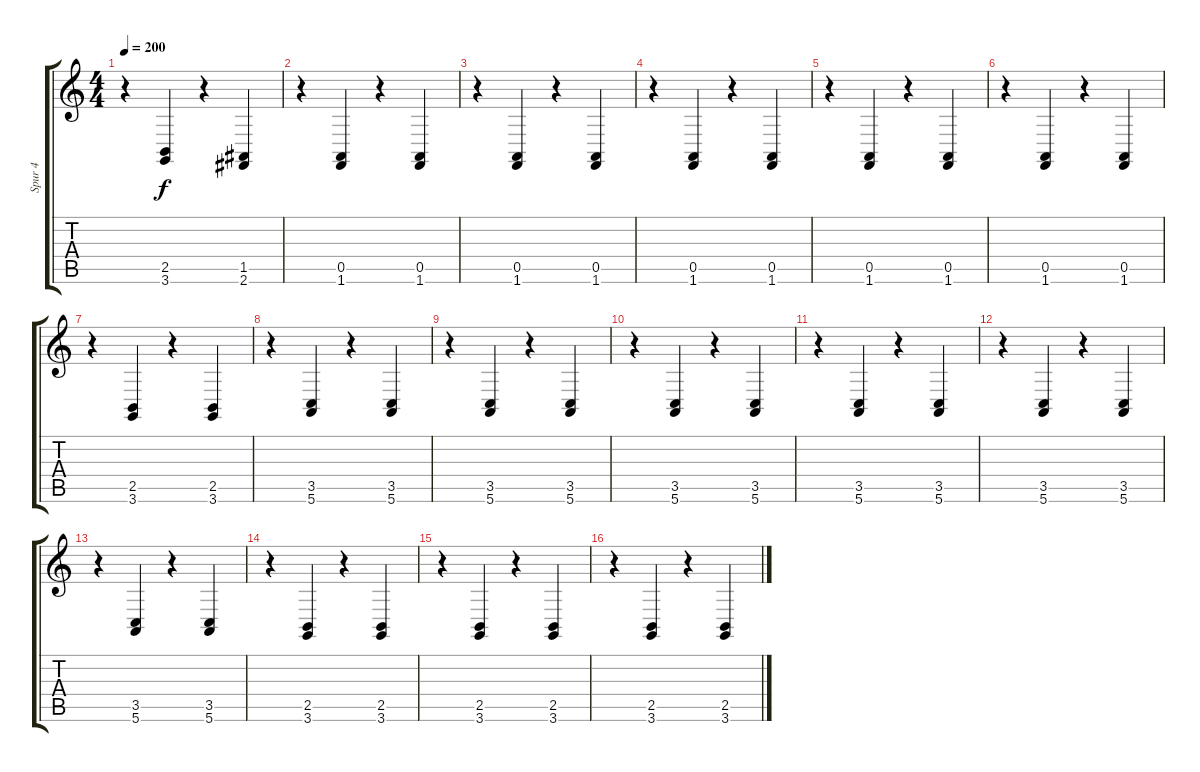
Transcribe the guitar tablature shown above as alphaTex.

\track ("Spur 4" "Spur 4") {instrument clavinet}
\staff {score tabs}
\tuning (E4 B3 G3 D3 A2 E2) {hide}
\ts (4 4)
\tempo 200
\clef g2
\ks c
r.4{dy f} (2.5 3.6).4 r.4 (1.5 2.6).4 |
r.4 (0.5 1.6).4 r.4 (0.5 1.6).4 |
r.4 (0.5 1.6).4 r.4 (0.5 1.6).4 |
r.4 (0.5 1.6).4 r.4 (0.5 1.6).4 |
r.4 (0.5 1.6).4 r.4 (0.5 1.6).4 |
r.4 (0.5 1.6).4 r.4 (0.5 1.6).4 |
r.4 (2.5 3.6).4 r.4 (2.5 3.6).4 |
r.4 (3.5 5.6).4 r.4 (3.5 5.6).4 |
r.4 (3.5 5.6).4 r.4 (3.5 5.6).4 |
r.4 (3.5 5.6).4 r.4 (3.5 5.6).4 |
r.4 (3.5 5.6).4 r.4 (3.5 5.6).4 |
r.4 (3.5 5.6).4 r.4 (3.5 5.6).4 |
r.4 (3.5 5.6).4 r.4 (3.5 5.6).4 |
r.4 (2.5 3.6).4 r.4 (2.5 3.6).4 |
r.4 (2.5 3.6).4 r.4 (2.5 3.6).4 |
r.4 (2.5 3.6).4 r.4 (2.5 3.6).4
